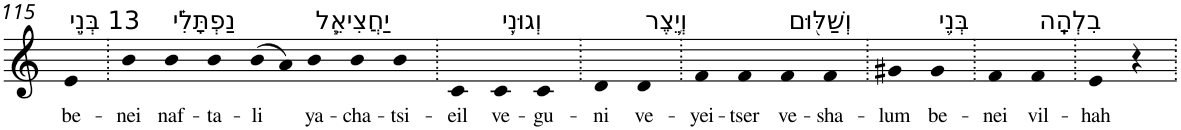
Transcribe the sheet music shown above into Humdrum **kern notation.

**kern	**text
*part1	*part1
*staff1	*staff1
*I"Piano	*
*I'Pno	*
!!LO:PB:g=z
*clefG2	*
*k[]	*
=115	=115
!LO:TX:a:t=13 בְּנֵ֣י	!
!	!LO:LY:b
4e	be-
=116.	=116.
!	!LO:LY:b
4b	-nei
!LO:TX:a:t=נַפְתָּלִ֗י	!
!	!LO:LY:b
4b	naf-
!	!LO:LY:b
4b	-ta-
!	!LO:LY:b
(>8b	-li
8a)	.
!LO:TX:a:t=יַחֲצִיאֵ֧ל	!
!	!LO:LY:b
4b	ya-
!	!LO:LY:b
4b	-cha-
!	!LO:LY:b
4b	-tsi-
=117.	=117.
!	!LO:LY:b
4c	-eil
!LO:TX:a:t=וְגוּנִ֛י	!
!	!LO:LY:b
4c	ve-
!	!LO:LY:b
4c	-gu-
=118.	=118.
!	!LO:LY:b
4d	-ni
!LO:TX:a:t=וְיֵ֥צֶר	!
!	!LO:LY:b
4d	ve-
=119.	=119.
!	!LO:LY:b
4f	-yei-
!	!LO:LY:b
4f	-tser
!LO:TX:a:t=וְשַׁלּ֖וּם	!
!	!LO:LY:b
4f	ve-
!	!LO:LY:b
4f	-sha-
=120.	=120.
!	!LO:LY:b
4g#X	-lum
!LO:TX:a:t=בְּנֵ֥י	!
!	!LO:LY:b
4g#	be-
=121.	=121.
!	!LO:LY:b
4f	-nei
!LO:TX:a:t=בִלְהָֽה	!
!	!LO:LY:b
4f	vil-
=122.	=122.
!	!LO:LY:b
4e	-hah
4r	.
=.	=.
*-	*-
